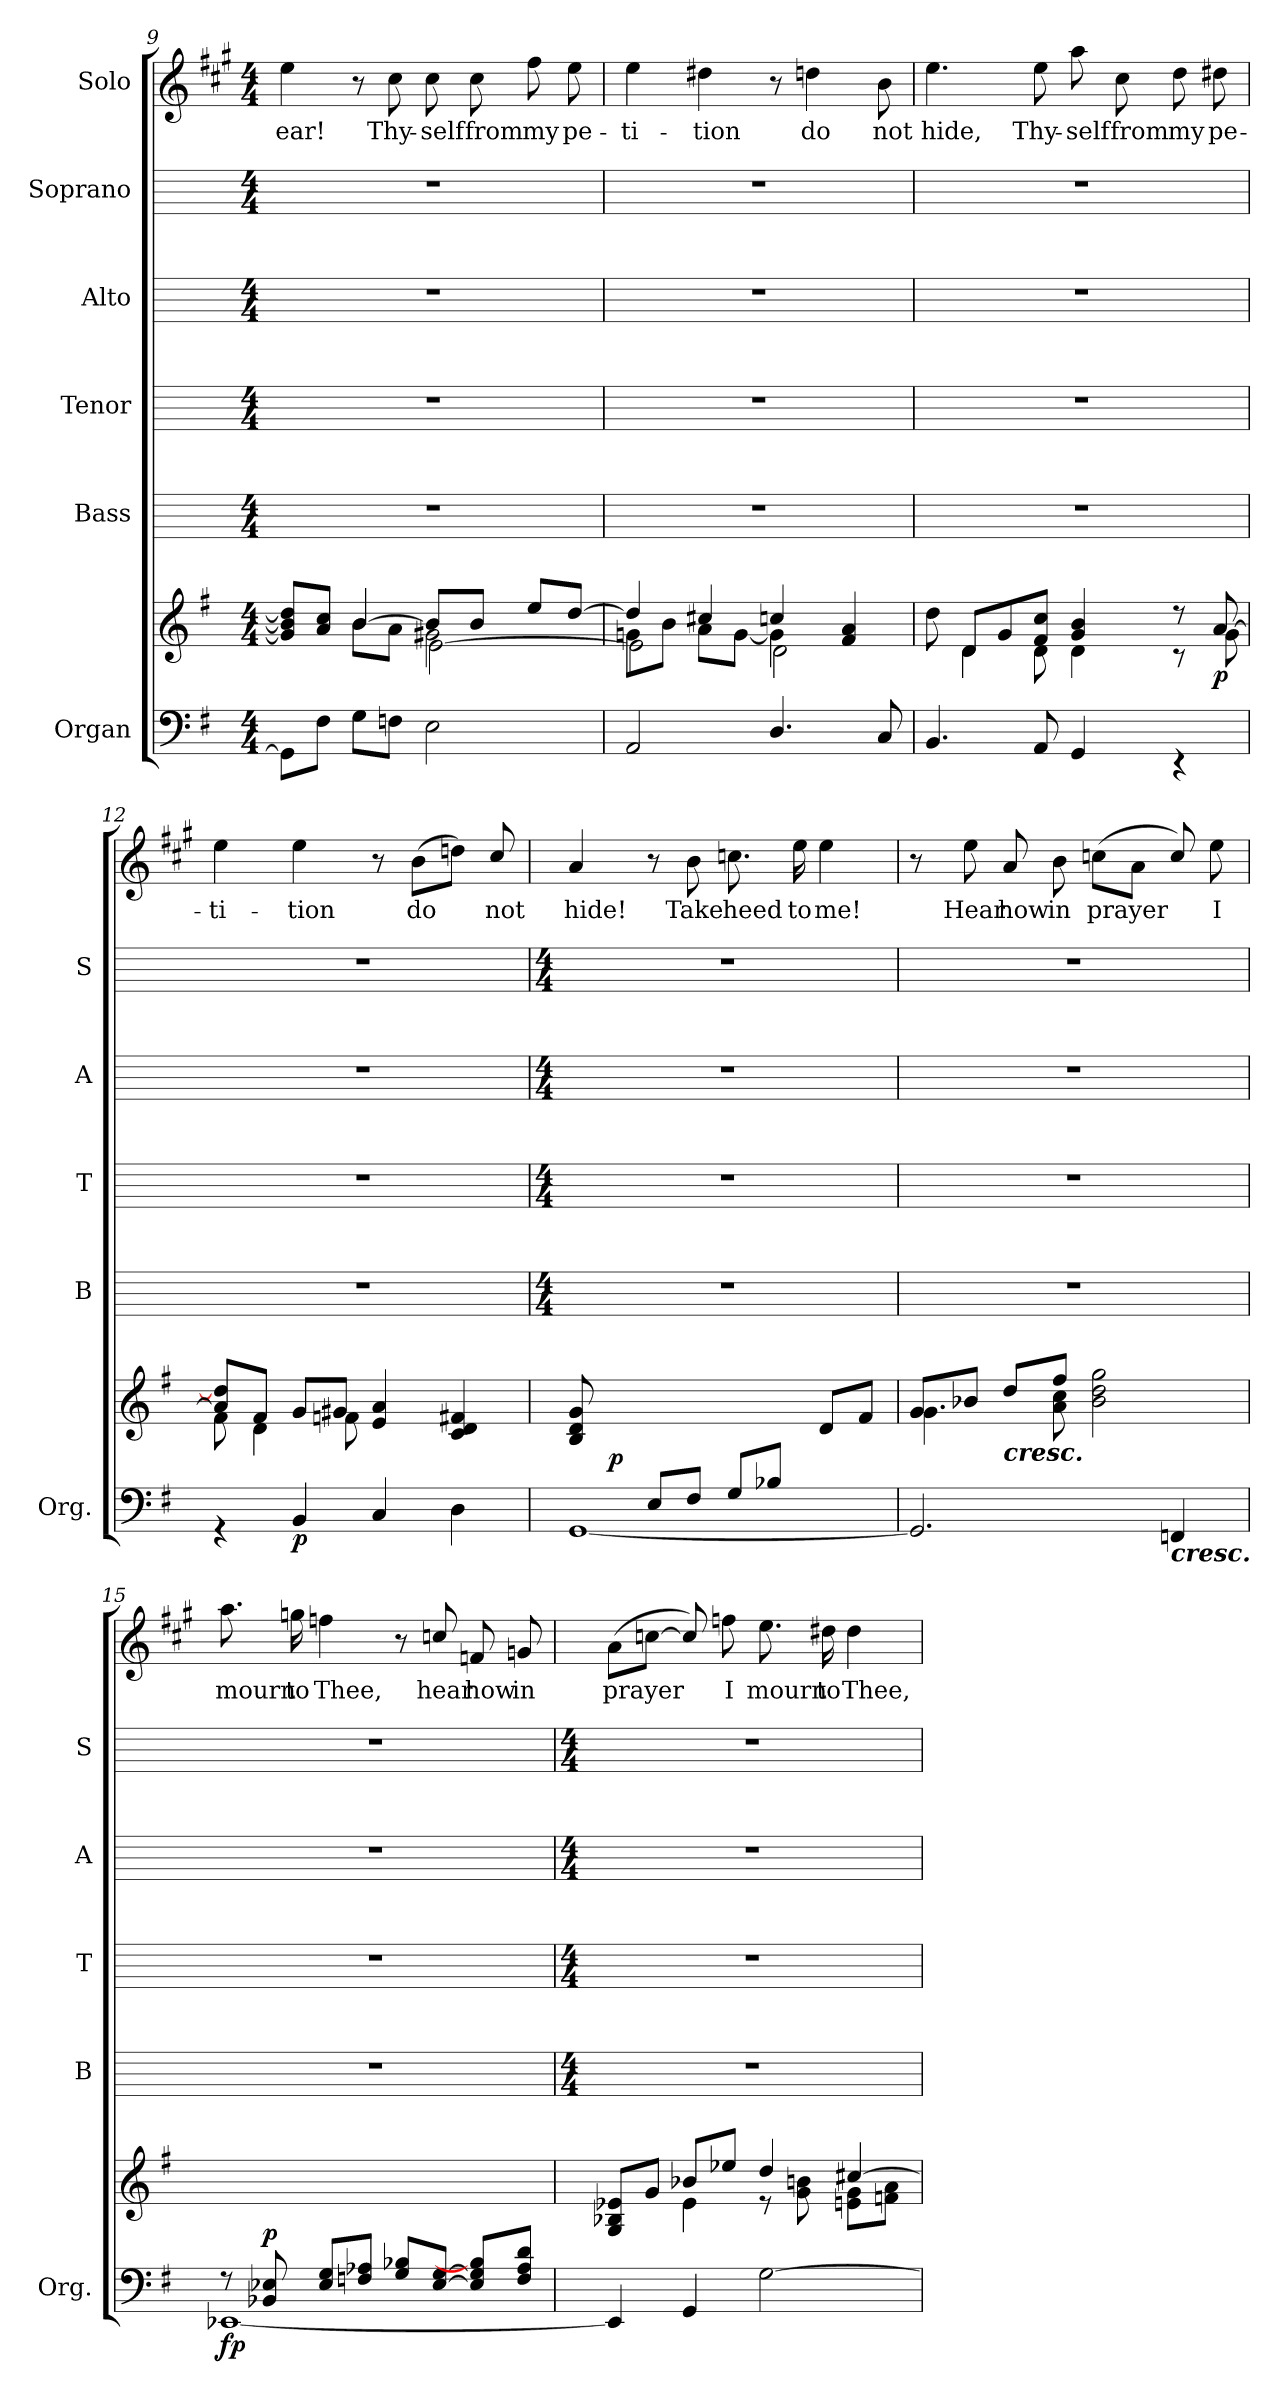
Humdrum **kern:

**kern	**kern	**dynam	**kern	**kern	**kern	**kern	**kern	**text
*part6	*part6	*part6	*part5	*part4	*part3	*part2	*part1	*part1
*staff7	*staff6	*staff6/7	*staff5	*staff4	*staff3	*staff2	*staff1	*staff1
*I"Organ	*	*	*I"Bass	*I"Tenor	*I"Alto	*I"Soprano	*I"Solo	*
*I'Org.	*	*	*I'B	*I'T	*I'A	*I'S	*	*
!!LO:LB:g=z
*clefF4	*clefG2	*	*	*	*	*	*clefG2	*
*	*	*	*	*	*	*	*ITrd1c2	*
*k[f#]	*k[f#]	*	*	*	*	*	*k[f#]	*
*G:	*G:	*	*	*	*	*	*G:	*
*M4/4	*M4/4	*	*M4/4	*M4/4	*M4/4	*M4/4	*M4/4	*
=9	=9	=9	=9	=9	=9	=9	=9	=9
*^	*^	*	*	*	*	*	*	*
*	*	*	*^	*	*	*	*	*	*	*
!	!	!	!	!	!	!	!	!	!	!	!LO:LY:b
2ryy	8GG\L]	8g/] 8b/] 8dd/]L	4ryy	2ryy	.	1r	1r	1r	1r	4dd	ear!
.	8F#\J	8a/ 8cc/J	.	.	.	.	.	.	.	.	.
.	8G\L	[4b/	8b\L	.	.	.	.	.	.	8r	.
!	!	!	!	!	!	!	!	!	!	!	!LO:LY:b
.	8Fn\J	.	8a\J	.	.	.	.	.	.	8b	Thy-
!	!	!	!	!	!	!	!	!	!	!	!LO:LY:b
2ryy	2E\	8b/L]	2g#X\	[2e\	.	.	.	.	.	8b	-self
!	!	!	!	!	!	!	!	!	!	!	!LO:LY:b
.	.	8b/J	.	.	.	.	.	.	.	8b	from
!	!	!	!	!	!	!	!	!	!	!	!LO:LY:b
.	.	8ee/L	.	.	.	.	.	.	.	8ee	my
!	!	!	!	!	!	!	!	!	!	!	!LO:LY:b
.	.	[8dd/J	.	.	.	.	.	.	.	8dd	pe-
*v	*v	*	*	*	*	*	*	*	*	*	*
=10	=10	=10	=10	=10	=10	=10	=10	=10	=10	=10
!	!	!	!	!	!	!	!	!	!	!LO:LY:b
2AA/	4dd/]	8gn\L	2e\]	.	1r	1r	1r	1r	4dd	-ti-
.	.	8b\J	.	.	.	.	.	.	.	.
!	!	!	!	!	!	!	!	!	!	!LO:LY:b
.	4cc#X/	8a\L	.	.	.	.	.	.	4cc#X	-tion
.	.	[8g\J	.	.	.	.	.	.	.	.
4.D/	4ccn/	4g\]	2d\	.	.	.	.	.	8r	.
!	!	!	!	!	!	!	!	!	!	!LO:LY:b
.	.	.	.	.	.	.	.	.	4ccn	do
.	4f#/ 4a/	4ryy	.	.	.	.	.	.	.	.
!	!	!	!	!	!	!	!	!	!	!LO:LY:b
8C/	.	.	.	.	.	.	.	.	8a	not
*	*	*v	*v	*	*	*	*	*	*	*
=11	=11	=11	=11	=11	=11	=11	=11	=11	=11
*^	*	*	*	*	*	*	*	*	*
!	!	!	!	!	!	!	!	!	!	!LO:LY:b
1ryy	4.BB/	8dd\	8ryy	.	1r	1r	1r	1r	4.dd	hide,
.	.	8d/L	4d\	.	.	.	.	.	.	.
.	.	8g/	.	.	.	.	.	.	.	.
!	!	!	!	!	!	!	!	!	!	!LO:LY:b
.	8AA/	8f#/ 8cc/J	8d\	.	.	.	.	.	8dd	Thy-
!	!	!	!	!	!	!	!	!	!	!LO:LY:b
.	4GG/	4g/ 4b/	4d\	.	.	.	.	.	8gg	-self
!	!	!	!	!	!	!	!	!	!	!LO:LY:b
.	.	.	.	.	.	.	.	.	8b	from
!	!	!	!	!	!	!	!	!	!	!LO:LY:b
.	4r	8r	8r	.	.	.	.	.	8cc	my
!	!	!	!	!LO:DY:b	!	!	!	!	!	!LO:LY:b
.	.	[8a/	8g\	p	.	.	.	.	8cc#X	pe-
=12	=12	=12	=12	=12	=12	=12	=12	=12	=12	=12
!	!	!	!	!	!	!	!	!	!	!LO:LY:b
1ryy	4r	8a/] 8dd/]L	8f#\	.	1r	1r	1r	1r	4dd	-ti-
.	.	8f#/J	4d\	.	.	.	.	.	.	.
!	!	!	!	!LO:DY:b=2	!	!	!	!	!	!LO:LY:b
.	4BB/	8g/L	.	p	.	.	.	.	4dd	-tion
.	.	8g#X/J	8fn\	.	.	.	.	.	.	.
.	4C/	4e/ 4a/	2ryy	.	.	.	.	.	8r	.
!	!	!	!	!	!	!	!	!	!	!LO:LY:b
.	.	.	.	.	.	.	.	.	(>8aL	do
.	4D\	4c/ 4d/ 4f#X/	.	.	.	.	.	.	8ccnJ)	.
!	!	!	!	!	!	!	!	!	!	!LO:LY:b
.	.	.	.	.	.	.	.	.	8b/	not
*	*	*v	*v	*	*	*	*	*	*	*
!!LO:LB:g=z
=13	=13	=13	=13	=13	=13	=13	=13	=13	=13
*	*	*	*	*M4/4	*M4/4	*M4/4	*M4/4	*	*
*	*	*^	*	*	*	*	*	*	*
*	*	*	*^	*	*	*	*	*	*	*
!	!	!	!	!	!	!	!	!	!	!	!LO:LY:b
8ryy	[1GG\	2ryy	1ryy	8B 8d 8gL	.	1r	1r	1r	1r	4g	hide!
!	!	!	!	!	!LO:DY:a=2	!	!	!	!	!	!
8DJ	.	.	.	2..ryy	p	.	.	.	.	.	.
8E/L	.	.	.	.	.	.	.	.	.	8r	.
!	!	!	!	!	!	!	!	!	!	!	!LO:LY:b
8F#/J	.	.	.	.	.	.	.	.	.	8a	Take
!	!	!	!	!	!	!	!	!	!	!	!LO:LY:b
8G/L	.	4ryy	.	.	.	.	.	.	.	8.b-X	heed
8B-X/J	.	.	.	.	.	.	.	.	.	.	.
!	!	!	!	!	!	!	!	!	!	!	!LO:LY:b
.	.	.	.	.	.	.	.	.	.	16dd	to
!	!	!	!	!	!	!	!	!	!	!	!LO:LY:b
4ryy	.	8d/L	.	.	.	.	.	.	.	4dd	me!
.	.	8f#/J	.	.	.	.	.	.	.	.	.
*	*	*	*v	*v	*	*	*	*	*	*	*
=14	=14	=14	=14	=14	=14	=14	=14	=14	=14	=14
1ryy	2.GG/]	8g/L	4.g\	.	1r	1r	1r	1r	8r	.
!	!	!	!	!	!	!	!	!	!	!LO:LY:b
.	.	8b-X/J	.	.	.	.	.	.	8dd	Hear
!	!	!LO:TX:b:Bi:t=cresc.	!	!	!	!	!	!	!	!
!	!	!	!	!	!	!	!	!	!	!LO:LY:b
.	.	8dd/L	.	.	.	.	.	.	8g	how
!	!	!	!	!	!	!	!	!	!	!LO:LY:b
.	.	8ff#/J	8a\ 8cc\	.	.	.	.	.	8a	in
!	!	!	!	!	!	!	!	!	!	!LO:LY:b
.	.	2ryy	2b-\ 2dd\ 2gg\	.	.	.	.	.	(<8b-XL	prayer
.	.	.	.	.	.	.	.	.	8gJ	.
!	!LO:TX:b:Bi:t=cresc.	!	!	!	!	!	!	!	!	!
.	4FFn/	.	.	.	.	.	.	.	8b-/)	.
!	!	!	!	!	!	!	!	!	!	!LO:LY:b
.	.	.	.	.	.	.	.	.	8dd	I
=15	=15	=15	=15	=15	=15	=15	=15	=15	=15	=15
!	!	!	!	!LO:DY:b=2	!	!	!	!	!	!LO:LY:b
8r	[1EE-X\	1ryy	1ryy	fp	1r	1r	1r	1r	8.gg	mourn
!	!	!	!	!LO:DY:a=2	!	!	!	!	!	!
8BB-X/ 8E-X/	.	.	.	p	.	.	.	.	.	.
!	!	!	!	!	!	!	!	!	!	!LO:LY:b
.	.	.	.	.	.	.	.	.	16ffn	to
!	!	!	!	!	!	!	!	!	!	!LO:LY:b
8E-/ 8G/L	.	.	.	.	.	.	.	.	4ee-X	Thee,
8Fn/ 8A-X/J	.	.	.	.	.	.	.	.	.	.
8G/ 8B-X/L	.	.	.	.	.	.	.	.	8r	.
!	!	!	!	!	!	!	!	!	!	!LO:LY:b
[8E-/ [8G/J	.	.	.	.	.	.	.	.	8b-X/	hear
!	!	!	!	!	!	!	!	!	!	!LO:LY:b
8E-/] 8G/] 8B-/]L	.	.	.	.	.	.	.	.	8e-X	how
!	!	!	!	!	!	!	!	!	!	!LO:LY:b
8F/ 8A-/ 8d/J	.	.	.	.	.	.	.	.	8fn	in
*v	*v	*	*	*	*	*	*	*	*	*
!!LO:LB:g=z
=16	=16	=16	=16	=16	=16	=16	=16	=16	=16
*	*	*	*	*M4/4	*M4/4	*M4/4	*M4/4	*	*
!	!	!	!	!	!	!	!	!	!LO:LY:b
4EE-/]	8G/ 8B-X/ 8e-X/L	4ryy	.	1r	1r	1r	1r	(<8gL	prayer
.	8g/J	.	.	.	.	.	.	[8b-XJ	.
4GG/	8b-X/L	4e-\	.	.	.	.	.	8b-/])	.
!	!	!	!	!	!	!	!	!	!LO:LY:b
.	8ee-X/J	.	.	.	.	.	.	8ee-X	I
!	!	!	!	!	!	!	!	!	!LO:LY:b
[2G	4dd/	8r	.	.	.	.	.	8.dd	mourn
.	.	8g\ 8b\	.	.	.	.	.	.	.
!	!	!	!	!	!	!	!	!	!LO:LY:b
.	.	.	.	.	.	.	.	16cc#X	to
!	!	!	!	!	!	!	!	!	!LO:LY:b
.	[4cc#X/	8en\ 8g\L	.	.	.	.	.	4cc#	Thee,
.	.	8fn\ 8a\J	.	.	.	.	.	.	.
*	*v	*v	*	*	*	*	*	*	*
=	=	=	=	=	=	=	=	=
*-	*-	*-	*-	*-	*-	*-	*-	*-
